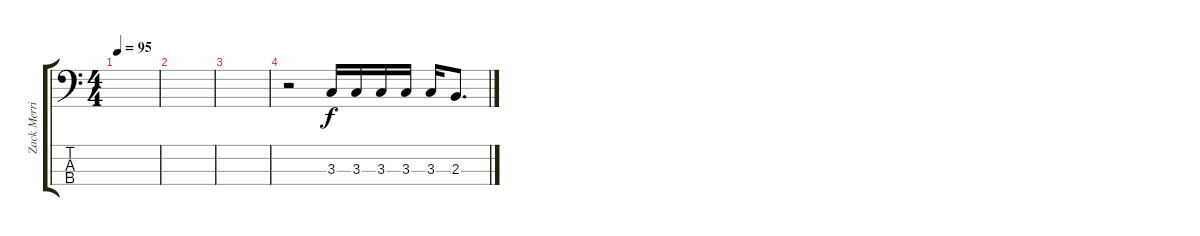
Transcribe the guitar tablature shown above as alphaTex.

\track ("Zack Merrick" "Zack Merri") {instrument electricbasspick}
\staff {score tabs}
\tuning (G2 D2 A1 E1) {hide}
\ts (4 4)
\tempo 95
\clef f4
\ks c
|
|
|
r.2 3.3.16 3.3.16 3.3.16 3.3.16 3.3.16 2.3.8{d}
